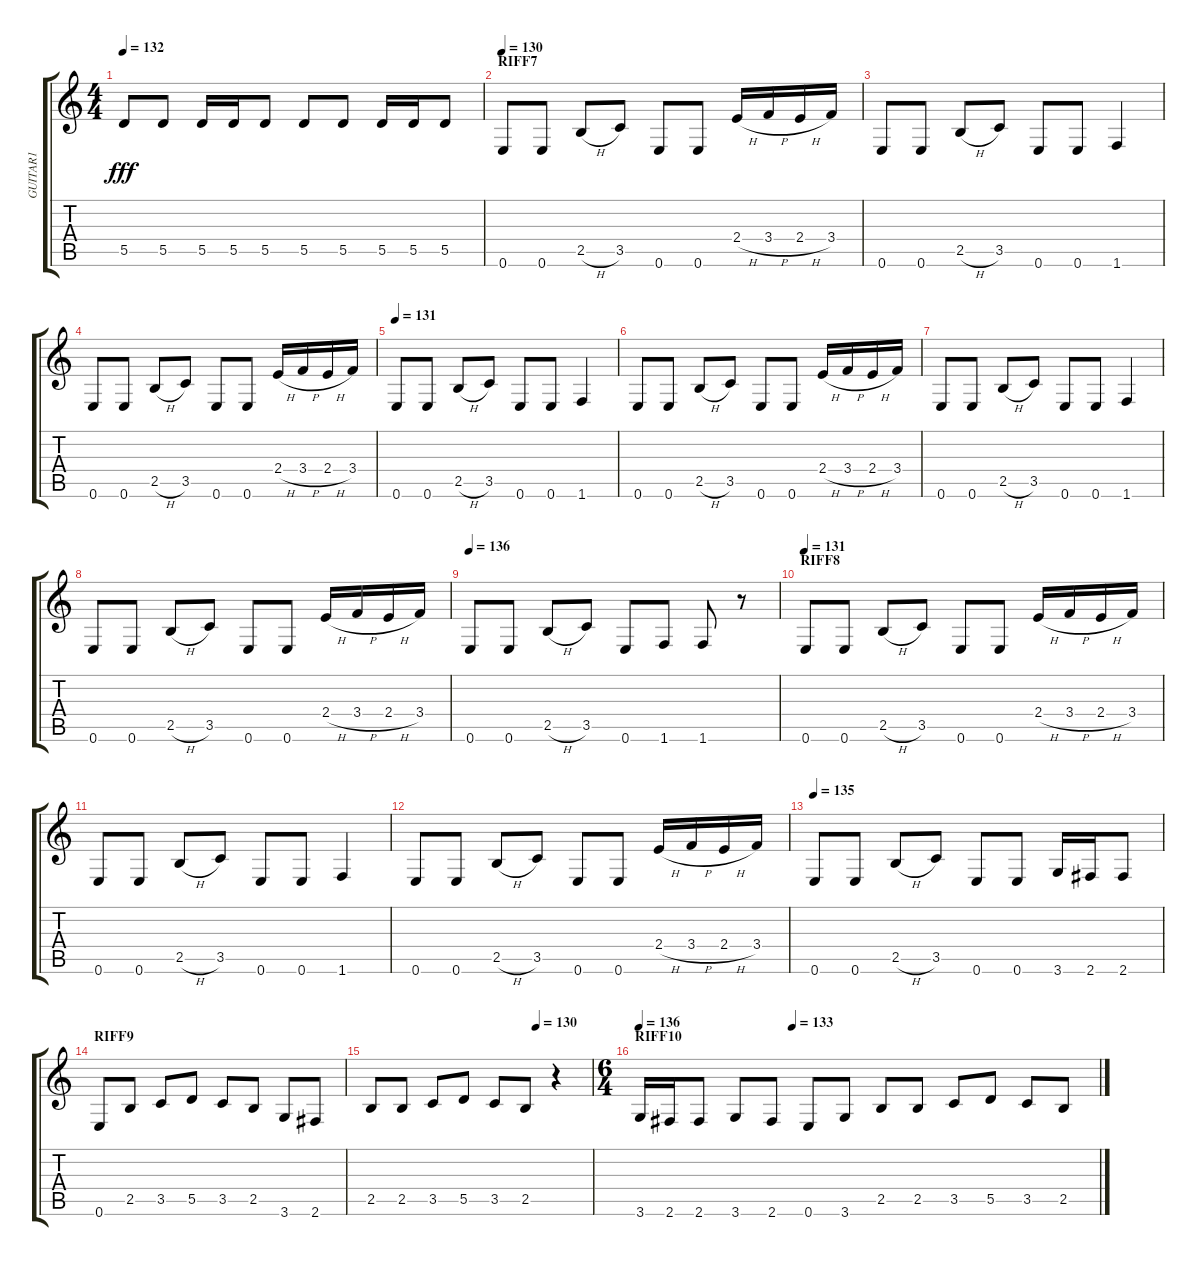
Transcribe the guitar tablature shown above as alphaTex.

\track ("GUITAR1" "GUITAR1") {instrument distortionguitar}
\staff {score tabs}
\tuning (E4 B3 G3 D3 A2 E2) {hide}
\ts (4 4)
\tempo 132
\clef g2
\ks c
5.5.8{dy fff} 5.5.8 5.5.16 5.5.16 5.5.8 5.5.8 5.5.8 5.5.16 5.5.16 5.5.8 |
\section ("" "RIFF7")
\tempo 130
0.6.8 0.6.8 2.5{h}.8 3.5.8 0.6.8 0.6.8 2.4{h}.16 3.4{h}.16 2.4{h}.16 3.4.16 |
0.6.8 0.6.8 2.5{h}.8 3.5.8 0.6.8 0.6.8 1.6.4 |
0.6.8 0.6.8 2.5{h}.8 3.5.8 0.6.8 0.6.8 2.4{h}.16 3.4{h}.16 2.4{h}.16 3.4.16 |
\tempo 131
0.6.8 0.6.8 2.5{h}.8 3.5.8 0.6.8 0.6.8 1.6.4 |
0.6.8 0.6.8 2.5{h}.8 3.5.8 0.6.8 0.6.8 2.4{h}.16 3.4{h}.16 2.4{h}.16 3.4.16 |
0.6.8 0.6.8 2.5{h}.8 3.5.8 0.6.8 0.6.8 1.6.4 |
0.6.8 0.6.8 2.5{h}.8 3.5.8 0.6.8 0.6.8 2.4{h}.16 3.4{h}.16 2.4{h}.16 3.4.16 |
\tempo 136
0.6.8 0.6.8 2.5{h}.8 3.5.8 0.6.8 1.6.8 1.6.8 r.8 |
\section ("" "RIFF8")
\tempo 131
0.6.8 0.6.8 2.5{h}.8 3.5.8 0.6.8 0.6.8 2.4{h}.16 3.4{h}.16 2.4{h}.16 3.4.16 |
0.6.8 0.6.8 2.5{h}.8 3.5.8 0.6.8 0.6.8 1.6.4 |
0.6.8 0.6.8 2.5{h}.8 3.5.8 0.6.8 0.6.8 2.4{h}.16 3.4{h}.16 2.4{h}.16 3.4.16 |
\tempo 135
0.6.8 0.6.8 2.5{h}.8 3.5.8 0.6.8 0.6.8 3.6.16 2.6.16 2.6.8 |
\section ("" "RIFF9")
0.6.8 2.5.8 3.5.8 5.5.8 3.5.8 2.5.8 3.6.8 2.6.8 |
\tempo (130 0.75)
2.5.8 2.5.8 3.5.8 5.5.8 3.5.8 2.5.8 r.4 |
\ts (6 4)
\section ("" "RIFF10")
\tempo 136
\tempo (133 0.3333333333333333)
3.6.16 2.6.16 2.6.8 3.6.8 2.6.8 0.6.8 3.6.8 2.5.8 2.5.8 3.5.8 5.5.8 3.5.8 2.5.8
